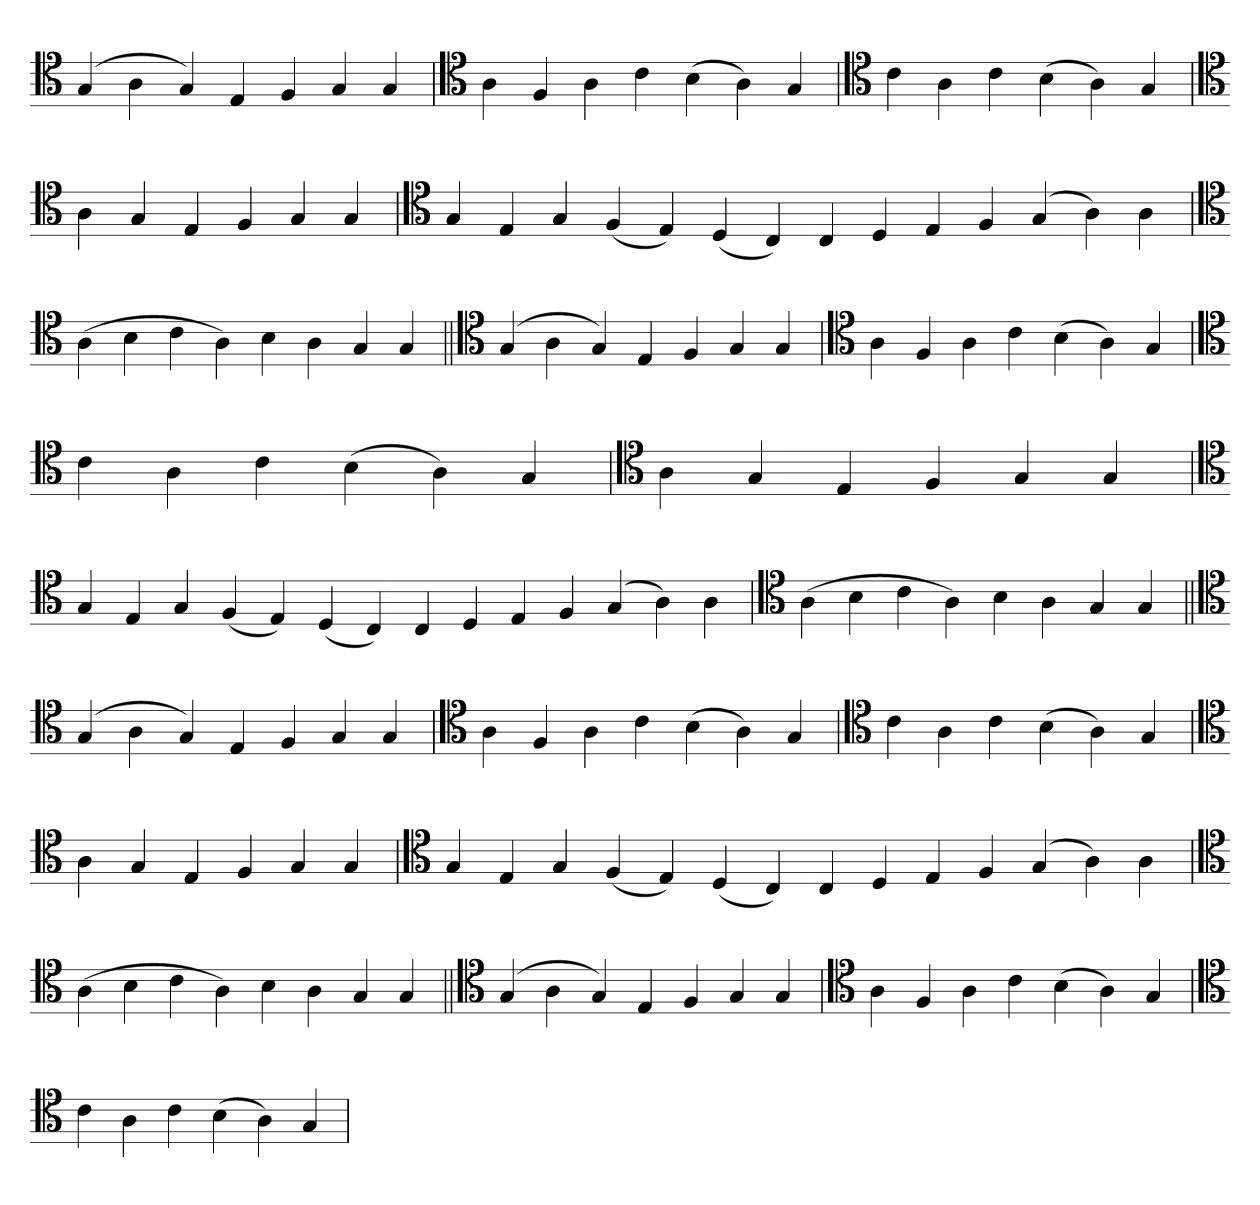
**kern
*part1
*staff1
*clefC4
=
(4G
4A
4G)
4E
4F
4G
4G
=`
*clefC4
4A
4F
4A
4c
(4B
4A)
4G
='
*clefC4
4c
4A
4c
(4B
4A)
4G
=`
*clefC4
4A
4G
4E
4F
4G
4G
=
*clefC4
4G
4E
4G
(4F
4E)
(4D
4C)
4C
4D
4E
4F
(4G
4A)
4A
=`
*clefC4
(4A
4B
4c
4A)
4B
4A
4G
4G
=||
*clefC4
(4G
4A
4G)
4E
4F
4G
4G
=`
*clefC4
4A
4F
4A
4c
(4B
4A)
4G
='
*clefC4
4c
4A
4c
(4B
4A)
4G
=`
*clefC4
4A
4G
4E
4F
4G
4G
=
*clefC4
4G
4E
4G
(4F
4E)
(4D
4C)
4C
4D
4E
4F
(4G
4A)
4A
=`
*clefC4
(4A
4B
4c
4A)
4B
4A
4G
4G
=||
*clefC4
(4G
4A
4G)
4E
4F
4G
4G
=`
*clefC4
4A
4F
4A
4c
(4B
4A)
4G
='
*clefC4
4c
4A
4c
(4B
4A)
4G
=`
*clefC4
4A
4G
4E
4F
4G
4G
=
*clefC4
4G
4E
4G
(4F
4E)
(4D
4C)
4C
4D
4E
4F
(4G
4A)
4A
=`
*clefC4
(4A
4B
4c
4A)
4B
4A
4G
4G
=||
*clefC4
(4G
4A
4G)
4E
4F
4G
4G
=`
*clefC4
4A
4F
4A
4c
(4B
4A)
4G
='
*clefC4
4c
4A
4c
(4B
4A)
4G
=`
*-
